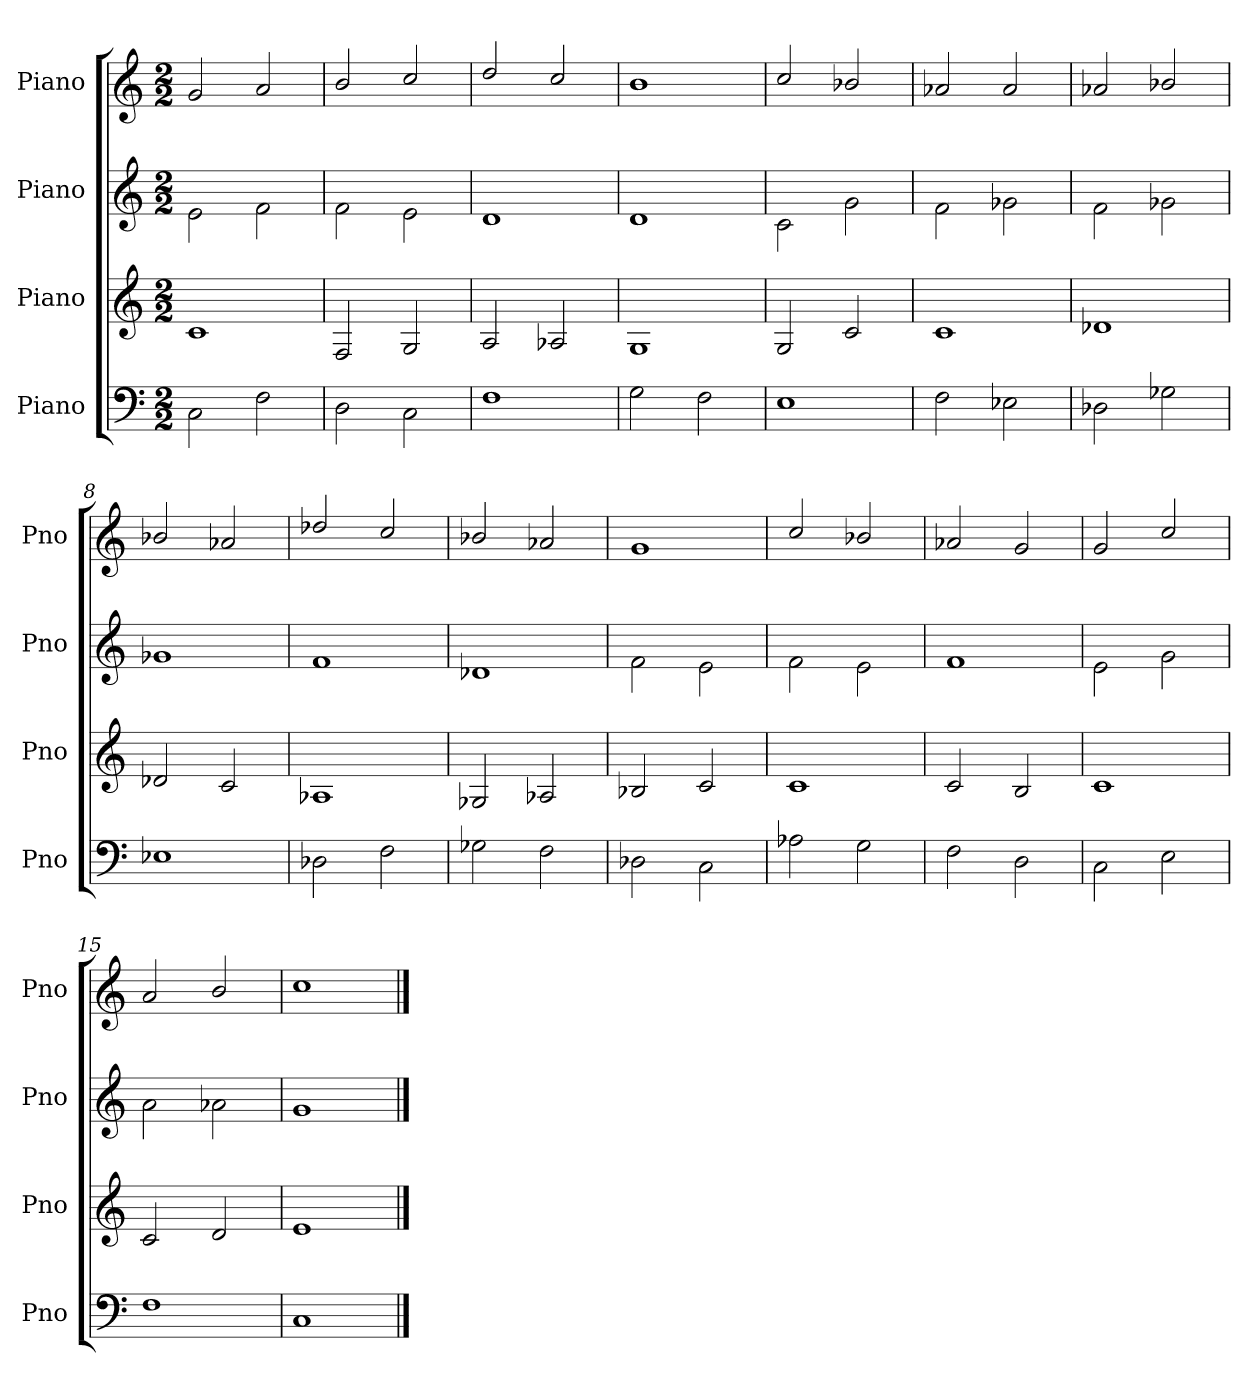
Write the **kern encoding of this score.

**kern	**kern	**kern	**kern
*part4	*part3	*part2	*part1
*staff4	*staff3	*staff2	*staff1
*I"Piano	*I"Piano	*I"Piano	*I"Piano
*I'Pno	*I'Pno	*I'Pno	*I'Pno
*clefF4	*clefG2	*clefG2	*clefG2
*k[]	*k[]	*k[]	*k[]
*M2/2	*M2/2	*M2/2	*M2/2
=1	=1	=1	=1
2C\	1c	2e\	2g/
2F\	.	2f\	2a/
=2	=2	=2	=2
2D\	2F/	2f\	2b/
2C\	2G/	2e\	2cc/
=3	=3	=3	=3
1F	2A/	1d	2dd/
.	2A-X/	.	2cc/
=4	=4	=4	=4
2G\	1G	1d	1b
2F\	.	.	.
=5	=5	=5	=5
1E	2G/	2c\	2cc/
.	2c/	2g\	2b-X/
=6	=6	=6	=6
2F\	1c	2f\	2a-X/
2E-X\	.	2g-X\	2a-/
=7	=7	=7	=7
2D-X\	1d-X	2f\	2a-X/
2G-X\	.	2g-X\	2b-X/
=8	=8	=8	=8
1E-X	2d-X/	1g-X	2b-X/
.	2c/	.	2a-X/
=9	=9	=9	=9
2D-X\	1A-X	1f	2dd-X/
2F\	.	.	2cc/
=10	=10	=10	=10
2G-X\	2G-X/	1d-X	2b-X/
2F\	2A-X/	.	2a-X/
!!LO:LB:g=z
=11	=11	=11	=11
2D-X\	2B-X/	2f\	1g
2C\	2c/	2e\	.
=12	=12	=12	=12
2A-X\	1c	2f\	2cc/
2G\	.	2e\	2b-X/
=13	=13	=13	=13
2F\	2c/	1f	2a-X/
2D\	2B/	.	2g/
=14	=14	=14	=14
2C\	1c	2e\	2g/
2E\	.	2g\	2cc/
=15	=15	=15	=15
1F	2c/	2a\	2a/
.	2d/	2a-X\	2b/
=16	=16	=16	=16
1C	1e	1g	1cc
==	==	==	==
*-	*-	*-	*-
